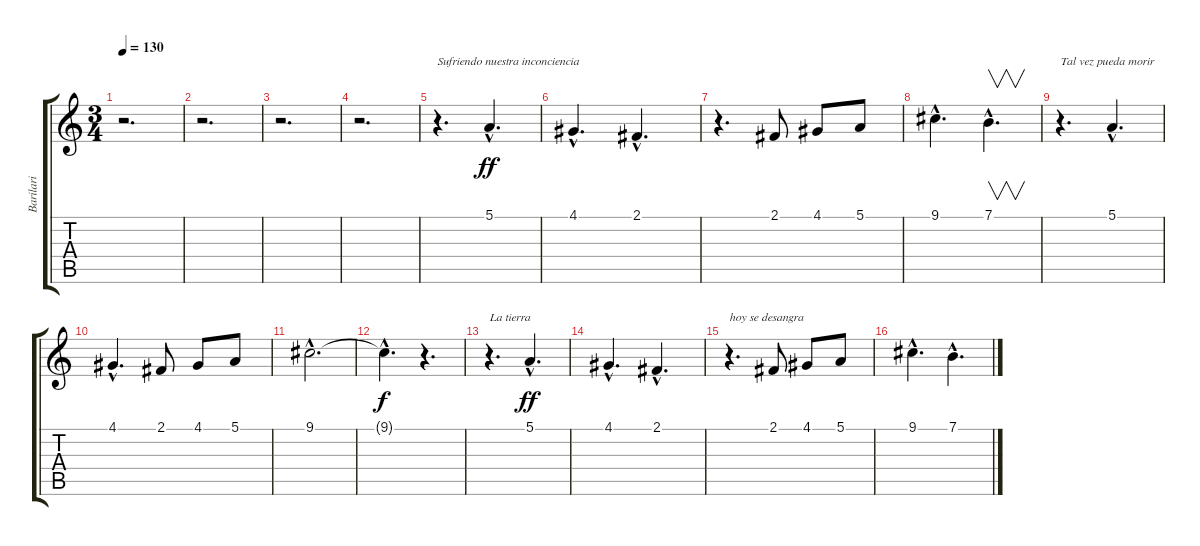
\track ("Barilari" "Barilari") {instrument cello}
\staff {score tabs}
\tuning (E4 B3 G3 D3 A2 E2) {hide}
\ts (3 4)
\tempo 130
\clef g2
\ks c
r.2{d dy ff} |
r.2{d} |
r.2{d} |
r.2{d} |
r.4{d txt "Sufriendo nuestra inconciencia"} 5.1{hac}.4{d} |
4.1{hac}.4{d} 2.1{hac}.4{d} |
r.4{d} 2.1.8 4.1.8 5.1.8 |
9.1{hac}.4{d} 7.1{hac}.4{v d} |
r.4{d txt "Tal vez pueda morir"} 5.1{hac}.4{d} |
4.1{hac}.4{d} 2.1.8 4.1.8 5.1.8 |
9.1{hac}.2{d} |
9.1{hac t}.4{d dy f} r.4{d} |
r.4{d txt "La tierra "} 5.1{hac}.4{d dy ff} |
4.1{hac}.4{d} 2.1{hac}.4{d} |
r.4{d txt "hoy se desangra"} 2.1.8 4.1.8 5.1.8 |
9.1{hac}.4{d} 7.1{hac}.4{d}
